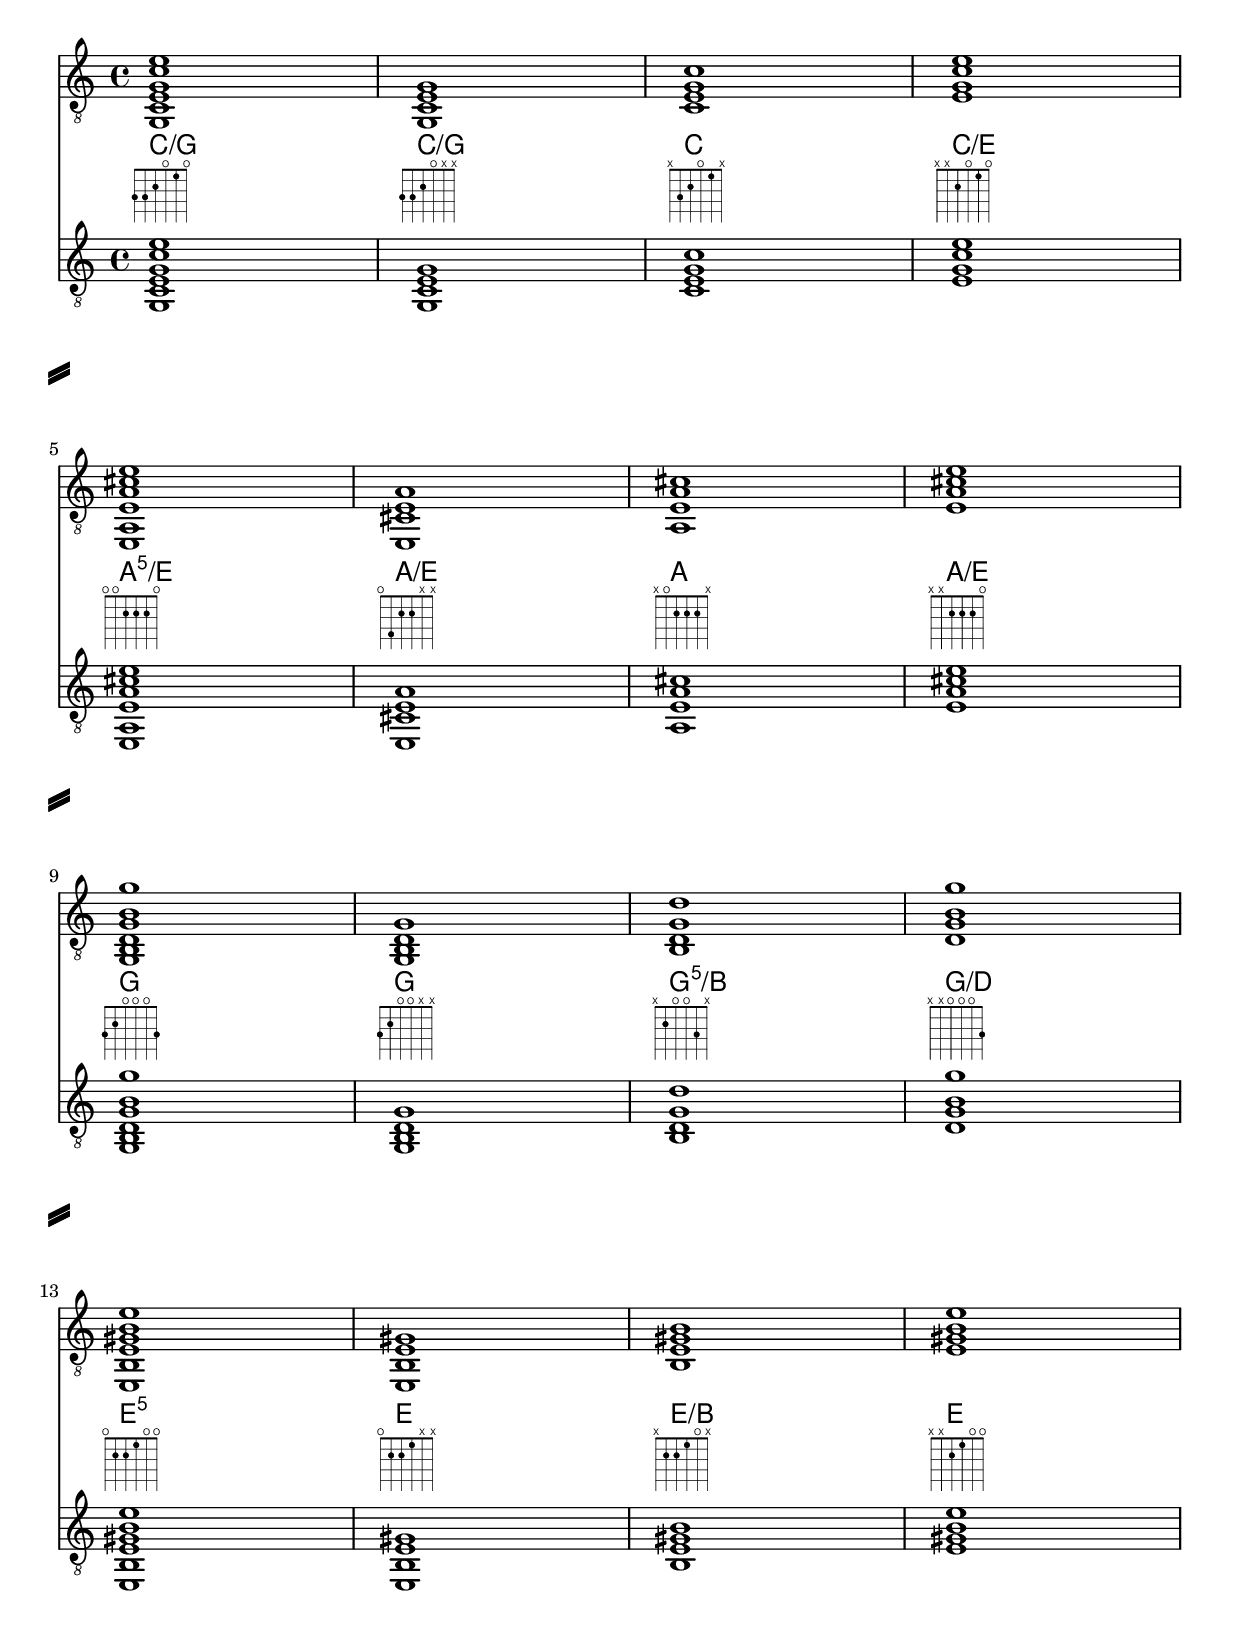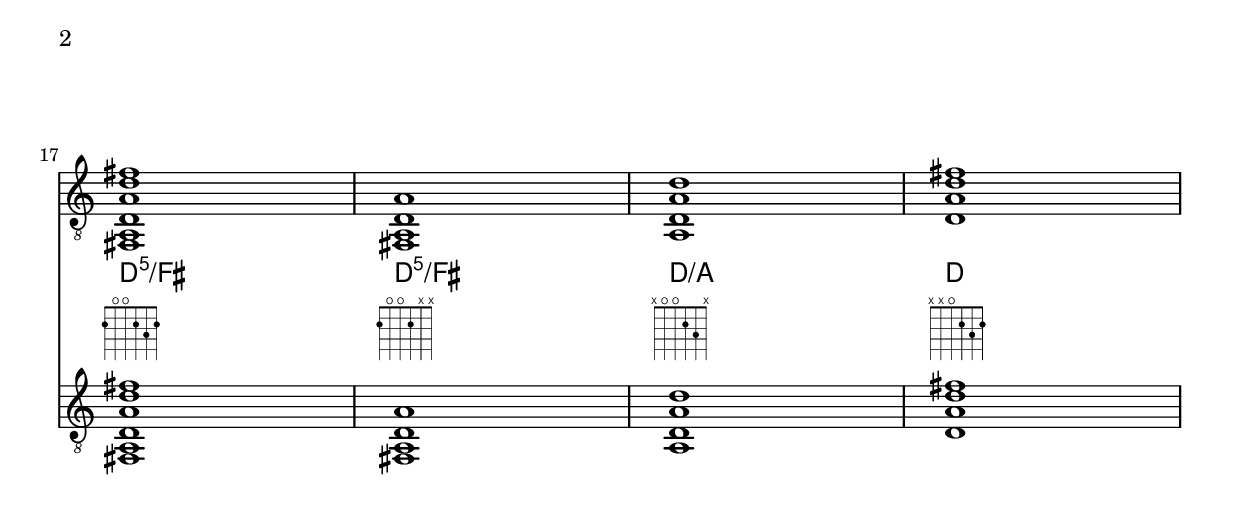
\version "2.24.2"

\include "../include/common.ly"


music = {
  \setChordBass
  \setChordOctavations #'(-1 0 0 0 1 1) <g,\6 c\5 e\4 g\3 c'\2 e'\1>1 %C
  \setChordBass
  \setChordOctavations #'(-1 0 0 0)     <g,\6 c\5 e\4 g\3> %C63
  \setChordOctavations #'(0 0 0 1)      <c\5 e\4 g\3 c'\2> %C52
  \setChordBass
  \setChordOctavations #'(0 0 1 1)      <e\4 g\3 c'\2 e'\1> %C41
  \break

  \setChordBass
  \setChordOctavations #'(-1 0 0 1 1 1) <e,\6 a,\5 e\4 a\3 cis'\2 e'\1> %A
  \setChordBass
  \setChordOctavations #'(-1 0 0 1)     <e,\6 cis\5 e\4 a\3 > %A63
  \setChordOctavations #'(0 0 1 1)      <a,\5 e\4 a\3 cis'\2> %A52
  \setChordBass
  \setChordOctavations #'(0 1 1 1)      <e\4 a\3 cis'\2 e'\1> %A41
  \break

  \setChordOctavations #'(0 0 0 1 1 2)  <g,\6 b,\5 d\4 g\3 b\2 g'\1> %G
  \setChordOctavations #'(0 0 0 1)      <g,\6 b,\5 d\4 g\3> %G63
  \setChordBass
  \setChordOctavations #'(0 0 1 1)      <b,\5 d\4 g\3 d'\2> %G52
  \setChordBass
  \setChordOctavations #'(0 1 1 2)      <d\4 g\3 b\2 g'\1> %G41
  \break

  \setChordOctavations #'(0 0 1 1 1 2)  <e,\6 b,\5 e\4 gis\3 b\2 e'\1> %E
  \setChordOctavations #'(0 0 1 1)      <e,\6 b,\5 e\4 gis\3> %E63
  \setChordBass
  \setChordOctavations #'(0 1 1 1)      <b,\5 e\4 gis\3 b\2> %E52
  \setChordOctavations #'(1 1 1 2)      <e\4 gis\3 b\2 e'\1> %E41
  \break

  \setChordBass
  \setChordOctavations #'(-1 -1 0 0 1 1) <fis,\6 a,\5 d\4 a\3 d'\2 fis'\1> %D
  \setChordBass
  \setChordOctavations #'(-1 -1 0 0)     <fis,\6 a,\5 d\4 a\3> %D63
  \setChordBass
  \setChordOctavations #'(-1 0 0 1)      <a,\5 d\4 a\3 d'\2> %D52
  \setChordOctavations #'(0 0 1 1)       <d\4 a\3 d'\2 fis'\1> %D41
  \break
}

\layout { \omit Voice.StringNumber }

<<
  \new Staff \music
  \new ChordNames \music
  \new FretBoards  \music
  \new AlphaTab \music
>>